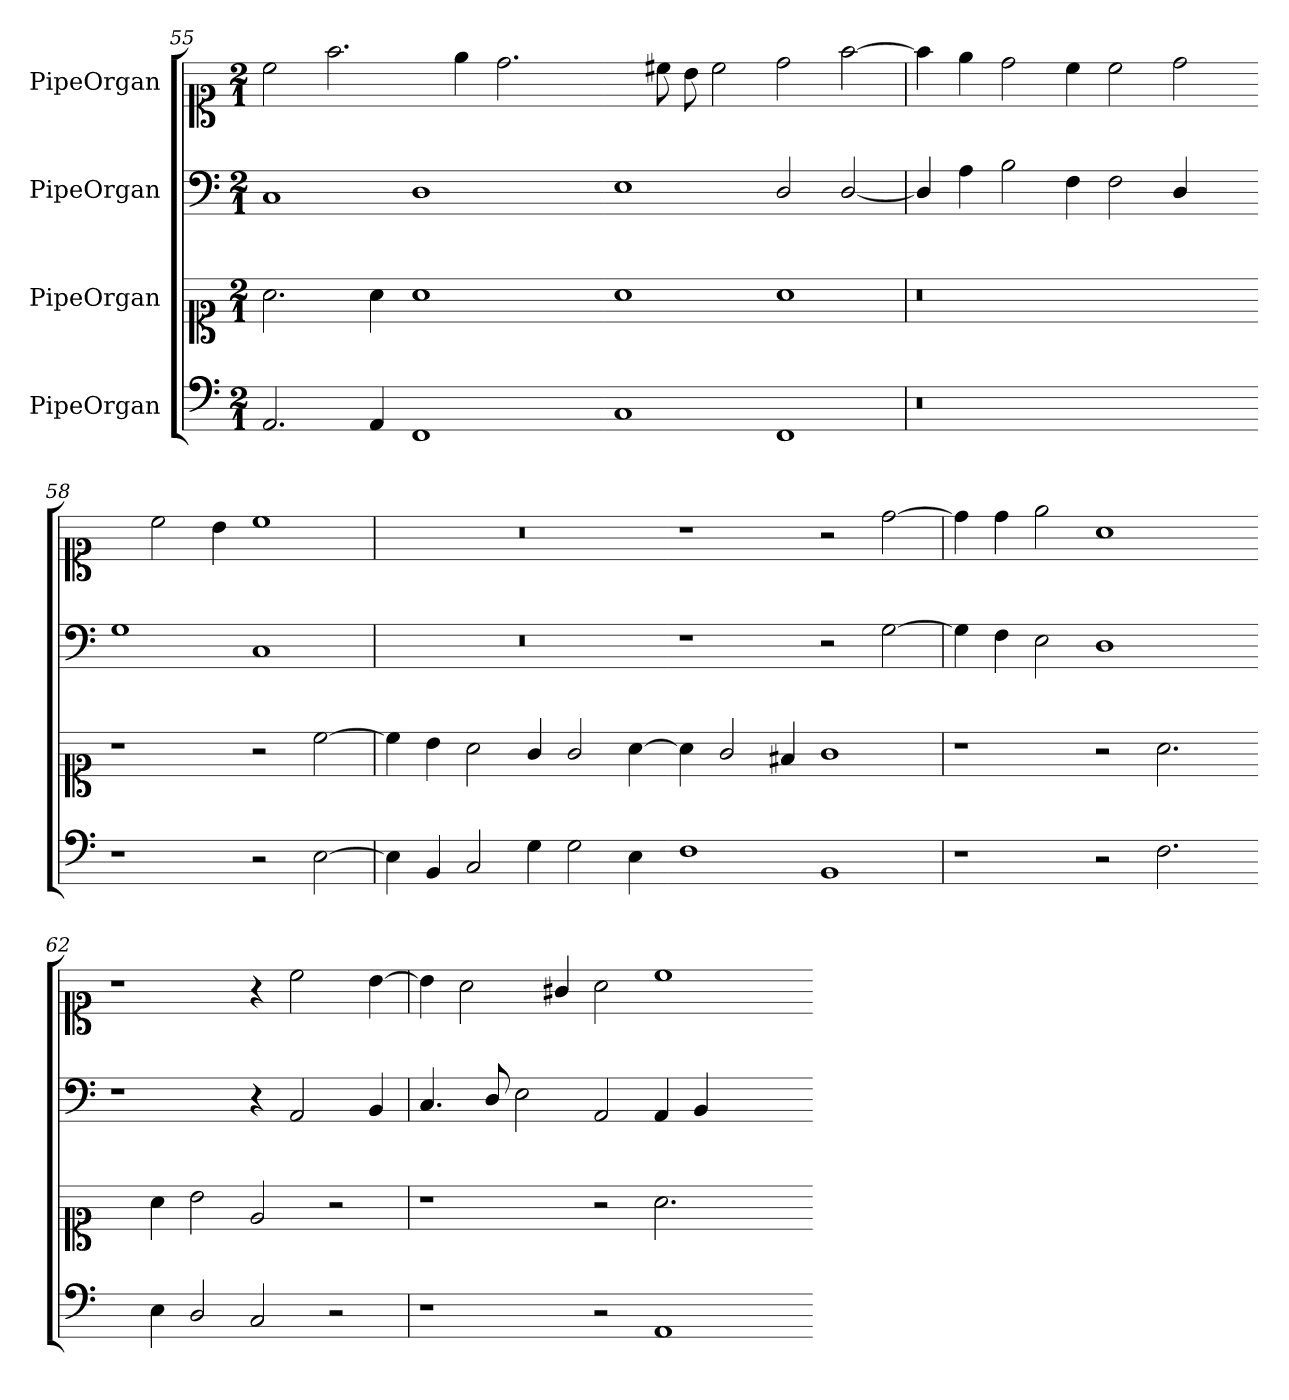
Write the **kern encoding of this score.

**kern	**kern	**kern	**kern
*part4	*part3	*part2	*part1
*staff4	*staff3	*staff2	*staff1
*I"PipeOrgan	*I"PipeOrgan	*I"PipeOrgan	*I"PipeOrgan
*clefF5	*clefC1	*clefF4	*clefC1
*k[]	*k[]	*k[]	*k[]
*M2/1	*M2/1	*M2/1	*M2/1
=55	=55	=55	=55
2.FF/	2.a\	1C	2cc\
.	.	.	2.ff\
4FF/	4a\	.	.
1DD	1a	1D	.
.	.	.	4ee\
.	.	.	2.dd\
4ryy	4ryy	4ryy	.
=56-	=56-	=56-	=56-
1AA	1a	1E	4ryy
.	.	.	8cc#X\
.	.	.	8b\
.	.	.	2cc#\
1DD	1a	2D/	2dd\
.	.	[2D/	[2ff\
=57	=57	=57	=57
0r	0r	4D!/]	4ff!\]
.	.	4A\	4ee\
.	.	2B\	2dd\
.	.	4F\	4cc\
.	.	2F\	2cc\
.	.	4D/	2dd\
4ryy	4ryy	4ryy	.
=58-	=58-	=58-	=58-
1r	1r	1G	4ryy
.	.	.	2cc\
.	.	.	4b\
2r	2r	1C	1cc
[2C\	[2cc\	.	.
=59	=59	=59	=59
4C\]	4cc\]	0r	0r
4GG/	4b\	.	.
2AA/	2a\	.	.
4E\	4g/	.	.
2E\	2g/	.	.
4C\	[4a\	.	.
=60-	=60-	=60-	=60-
1D	4a\]	1r	1r
.	2g/	.	.
.	4f#X/	.	.
1GG	1g	2r	2r
.	.	[2G\	[2dd\
=61	=61	=61	=61
1r	1r	4G!\]	4dd!\]
.	.	4F\	4dd\
.	.	2E\	2ee\
2r	2r	1D	1a
2.D\	2.a\	.	.
.	.	4ryy	4ryy
=62-	=62-	=62-	=62-
4ryy	4ryy	1r	1r
4C\	4a\	.	.
2BB/	2b\	.	.
2AA/	2e/	4r	4r
.	.	2AA/	2cc\
2r	2r	.	.
.	.	4BB/	[4b\
=63	=63	=63	=63
1r	1r	4.C/	4b\]
.	.	.	2a\
.	.	8D/	.
.	.	2E\	.
.	.	.	4g#X/
2r	2r	2AA/	2a\
1FF/	2.a\	4AA/	1cc
.	.	4BB/	.
.	.	2ryy	.
.	4ryy	.	.
=-	=-	=-	=-
*-	*-	*-	*-
